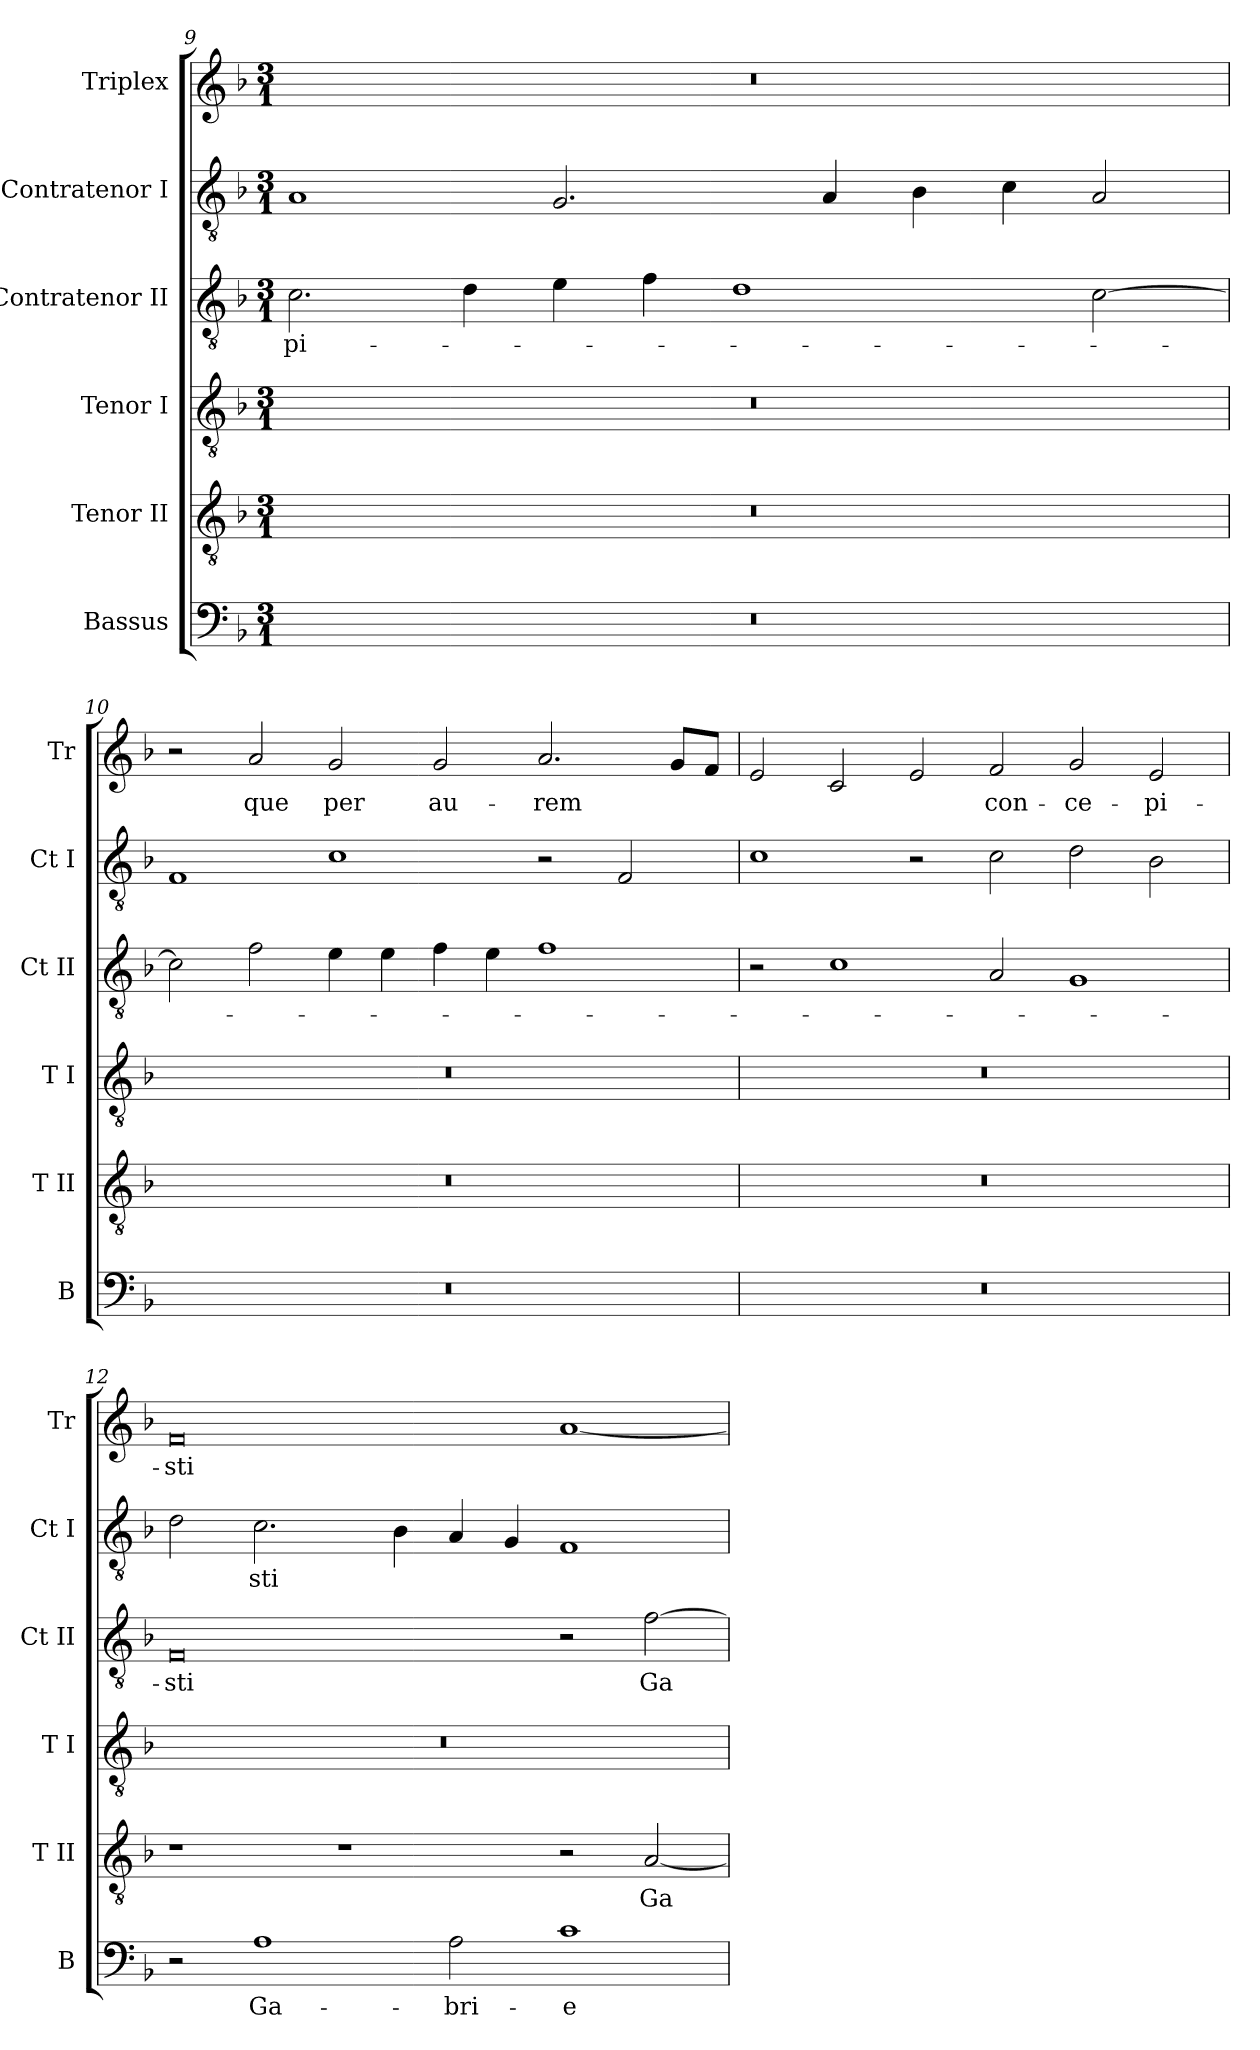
**kern	**text	**kern	**text	**kern	**kern	**text	**kern	**text	**kern	**text
*part6	*part6	*part5	*part5	*part4	*part3	*part3	*part2	*part2	*part1	*part1
*staff6	*staff6	*staff5	*staff5	*staff4	*staff3	*staff3	*staff2	*staff2	*staff1	*staff1
*I"Bassus	*	*I"Tenor II	*	*I"Tenor I	*I"Contratenor II	*	*I"Contratenor I	*	*I"Triplex	*
*I'B	*	*I'T II	*	*I'T I	*I'Ct II	*	*I'Ct I	*	*I'Tr	*
*clefF4	*	*clefGv2	*	*clefGv2	*clefGv2	*	*clefGv2	*	*clefG2	*
*	*	*ITrd7c12	*	*ITrd7c12	*ITrd7c12	*	*ITrd7c12	*	*	*
*k[b-]	*	*k[b-]	*	*k[b-]	*k[b-]	*	*k[b-]	*	*k[b-]	*
*F:	*	*F:	*	*F:	*F:	*	*F:	*	*F:	*
*M3/1	*	*M3/1	*	*M3/1	*M3/1	*	*M3/1	*	*M3/1	*
=9	=9	=9	=9	=9	=9	=9	=9	=9	=9	=9
!LO:N:vis=1	!	!LO:N:vis=1	!	!LO:N:vis=1	!	!	!	!	!	!
!	!	!	!	!	!	!LO:LY:b:color=#000000	!	!	!LO:N:vis=1	!
0.r	.	0.r	.	0.r	2.Ci\	-pi-	1AAi	.	0.r	.
.	.	.	.	.	4Di\	.	.	.	.	.
.	.	.	.	.	4Ei\	.	2.GGi/	.	.	.
.	.	.	.	.	4Fi\	.	.	.	.	.
.	.	.	.	.	1Di	.	.	.	.	.
.	.	.	.	.	.	.	4AAi/	.	.	.
.	.	.	.	.	.	.	4BB-i\	.	.	.
.	.	.	.	.	.	.	4Ci\	.	.	.
.	.	.	.	.	[>2Ci\	.	2AAi/	.	.	.
=10	=10	=10	=10	=10	=10	=10	=10	=10	=10	=10
!LO:N:vis=1	!	!LO:N:vis=1	!	!LO:N:vis=1	!	!	!	!	!	!
0.r	.	0.r	.	0.r	2Ci\]	.	1FFi	.	2r	.
!	!	!	!	!	!	!	!	!	!	!LO:LY:b:color=#000000
.	.	.	.	.	2Fi\	.	.	.	2ai/	que
!	!	!	!	!	!	!	!	!	!	!LO:LY:b:color=#000000
.	.	.	.	.	4Ei\	.	1Ci	.	2gi/	per
.	.	.	.	.	4Ei\	.	.	.	.	.
!	!	!	!	!	!	!	!	!	!	!LO:LY:b:color=#000000
.	.	.	.	.	4Fi\	.	.	.	2gi/	au-
.	.	.	.	.	4Ei\	.	.	.	.	.
!	!	!	!	!	!	!	!	!	!	!LO:LY:b:color=#000000
.	.	.	.	.	1Fi	.	2r	.	2.ai/	-rem
.	.	.	.	.	.	.	2FFi/	.	.	.
.	.	.	.	.	.	.	.	.	8gi/L	.
.	.	.	.	.	.	.	.	.	8fi/J	.
!!LO:LB:g=z
=11	=11	=11	=11	=11	=11	=11	=11	=11	=11	=11
!LO:N:vis=1	!	!LO:N:vis=1	!	!LO:N:vis=1	!	!	!	!	!	!
0.r	.	0.r	.	0.r	2r	.	1Ci	.	2ei/	.
.	.	.	.	.	1Ci	.	.	.	2ci/	.
.	.	.	.	.	.	.	2r	.	2ei/	.
!	!	!	!	!	!	!	!	!	!	!LO:LY:b:color=#000000
.	.	.	.	.	2AAi/	.	2Ci\	.	2fi/	con-
!	!	!	!	!	!	!	!	!	!	!LO:LY:b:color=#000000
.	.	.	.	.	1GGi	.	2Di\	.	2gi/	-ce-
!	!	!	!	!	!	!	!	!	!	!LO:LY:b:color=#000000
.	.	.	.	.	.	.	2BB-i\	.	2ei/	-pi-
=12	=12	=12	=12	=12	=12	=12	=12	=12	=12	=12
!	!	!	!	!LO:N:vis=1	!	!	!	!	!	!
!	!	!	!	!	!	!LO:LY:b:color=#000000	!	!	!	!
!	!	!	!	!	!	!	!	!	!	!LO:LY:b:color=#000000
2r	.	1r	.	0.r	0FFi	-sti	2Di\	.	0fi	-sti
!	!LO:LY:b:color=#000000	!	!	!	!	!	!	!	!	!
!	!	!	!	!	!	!	!	!LO:LY:b:color=#000000	!	!
1Ai	Ga-	.	.	.	.	.	2.Ci\	-sti	.	.
.	.	1r	.	.	.	.	.	.	.	.
.	.	.	.	.	.	.	4BB-i\	.	.	.
!	!LO:LY:b:color=#000000	!	!	!	!	!	!	!	!	!
2Ai\	-bri-	.	.	.	.	.	4AAi/	.	.	.
.	.	.	.	.	.	.	4GGi/	.	.	.
!	!LO:LY:b:color=#000000	!	!	!	!	!	!	!	!	!
1ci	-e-	2r	.	.	2r	.	1FFi	.	[<1ai	.
!	!	!	!LO:LY:b:color=#000000	!	!	!	!	!	!	!
!	!	!	!	!	!	!LO:LY:b:color=#000000	!	!	!	!
.	.	[<2AAi/	Ga-	.	[>2Fi\	Ga-	.	.	.	.
=	=	=	=	=	=	=	=	=	=	=
*-	*-	*-	*-	*-	*-	*-	*-	*-	*-	*-
